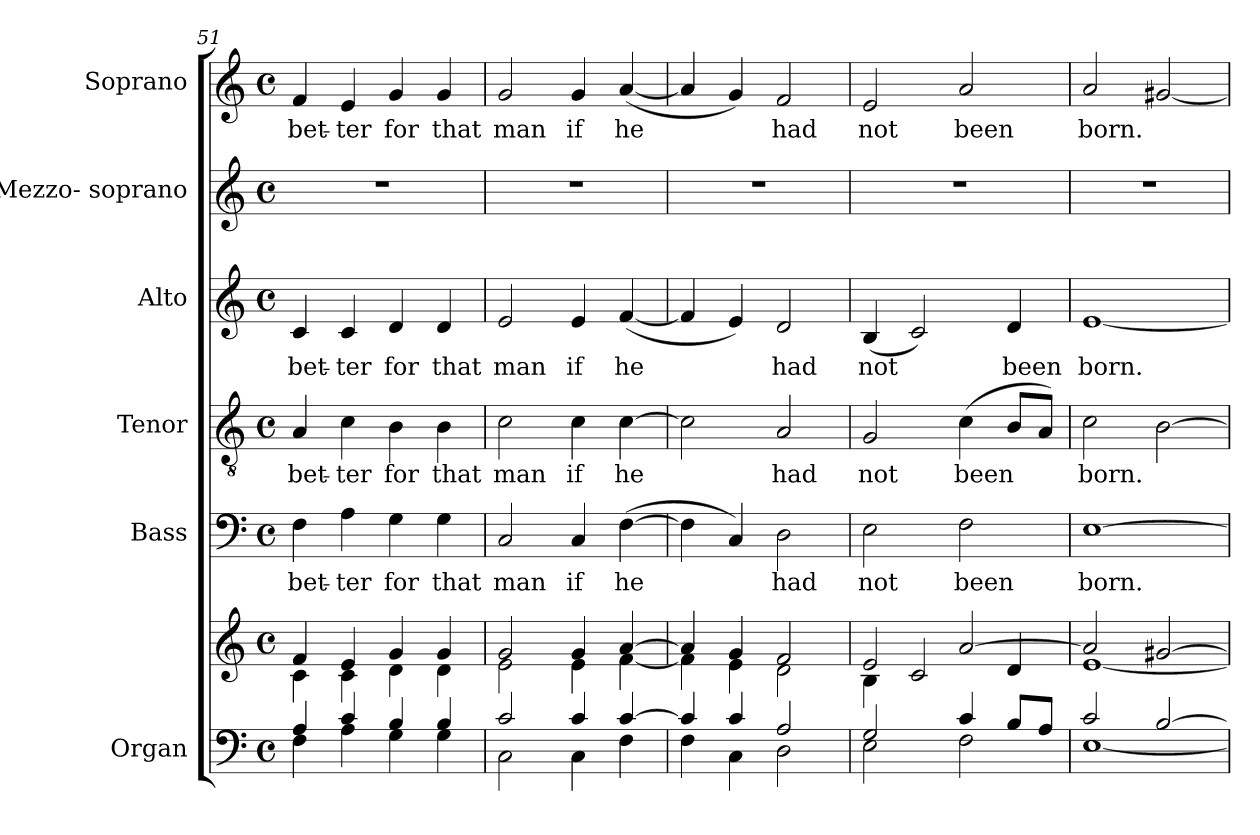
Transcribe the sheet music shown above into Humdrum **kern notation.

**kern	**kern	**kern	**text	**kern	**text	**kern	**text	**kern	**kern	**text
*part6	*part6	*part5	*part5	*part4	*part4	*part3	*part3	*part2	*part1	*part1
*staff7	*staff6	*staff5	*staff5	*staff4	*staff4	*staff3	*staff3	*staff2	*staff1	*staff1
*I"Organ	*	*I"Bass	*	*I"Tenor	*	*I"Alto	*	*I"Mezzo- soprano	*I"Soprano	*
*I'Org.	*	*I'B	*	*I'T.	*	*I'A	*	*I'M-S.	*I'S	*
*clefF4	*clefG2	*clefF4	*	*clefGv2	*	*clefG2	*	*clefG2	*clefG2	*
*	*	*	*	*ITrd7c12	*	*	*	*	*	*
*k[]	*k[]	*k[]	*	*k[]	*	*k[]	*	*k[]	*k[]	*
*C:	*C:	*C:	*	*C:	*	*C:	*	*C:	*C:	*
*M4/4	*M4/4	*M4/4	*	*M4/4	*	*M4/4	*	*M4/4	*M4/4	*
*met(c)	*met(c)	*met(c)	*	*met(c)	*	*met(c)	*	*met(c)	*met(c)	*
=51	=51	=51	=51	=51	=51	=51	=51	=51	=51	=51
*^	*^	*	*	*	*	*	*	*	*	*
!	!	!	!	!	!LO:LY:b:color=#000000	!	!	!	!	!	!	!
!	!	!	!	!	!	!	!LO:LY:b:color=#000000	!	!	!	!	!
!	!	!	!	!	!	!	!	!	!LO:LY:b:color=#000000	!	!	!
!	!	!	!	!	!	!	!	!	!	!	!	!LO:LY:b:color=#000000
4Ai/	4Fi\	4fi/	4ci\	4Fi\	bet-	4AAi/	bet-	4ci/	bet-	1r	4fi/	bet-
!	!	!	!	!	!LO:LY:b:color=#000000	!	!	!	!	!	!	!
!	!	!	!	!	!	!	!LO:LY:b:color=#000000	!	!	!	!	!
!	!	!	!	!	!	!	!	!	!LO:LY:b:color=#000000	!	!	!
!	!	!	!	!	!	!	!	!	!	!	!	!LO:LY:b:color=#000000
4ci/	4Ai\	4ei/	4ci\	4Ai\	-ter	4Ci\	-ter	4ci/	-ter	.	4ei/	-ter
!	!	!	!	!	!LO:LY:b:color=#000000	!	!	!	!	!	!	!
!	!	!	!	!	!	!	!LO:LY:b:color=#000000	!	!	!	!	!
!	!	!	!	!	!	!	!	!	!LO:LY:b:color=#000000	!	!	!
!	!	!	!	!	!	!	!	!	!	!	!	!LO:LY:b:color=#000000
4Bi/	4Gi\	4gi/	4di\	4Gi\	for	4BBi\	for	4di/	for	.	4gi/	for
!	!	!	!	!	!LO:LY:b:color=#000000	!	!	!	!	!	!	!
!	!	!	!	!	!	!	!LO:LY:b:color=#000000	!	!	!	!	!
!	!	!	!	!	!	!	!	!	!LO:LY:b:color=#000000	!	!	!
!	!	!	!	!	!	!	!	!	!	!	!	!LO:LY:b:color=#000000
4Bi/	4Gi\	4gi/	4di\	4Gi\	that	4BBi\	that	4di/	that	.	4gi/	that
=52	=52	=52	=52	=52	=52	=52	=52	=52	=52	=52	=52	=52
!	!	!	!	!	!LO:LY:b:color=#000000	!	!	!	!	!	!	!
!	!	!	!	!	!	!	!LO:LY:b:color=#000000	!	!	!	!	!
!	!	!	!	!	!	!	!	!	!LO:LY:b:color=#000000	!	!	!
!	!	!	!	!	!	!	!	!	!	!	!	!LO:LY:b:color=#000000
2ci/	2Ci\	2gi/	2ei\	2Ci/	man	2Ci\	man	2ei/	man	1r	2gi/	man
!	!	!	!	!	!LO:LY:b:color=#000000	!	!	!	!	!	!	!
!	!	!	!	!	!	!	!LO:LY:b:color=#000000	!	!	!	!	!
!	!	!	!	!	!	!	!	!	!LO:LY:b:color=#000000	!	!	!
!	!	!	!	!	!	!	!	!	!	!	!	!LO:LY:b:color=#000000
4ci/	4Ci\	4gi/	4ei\	4Ci/	if	4Ci\	if	4ei/	if	.	4gi/	if
!	!	!	!	!	!LO:LY:b:color=#000000	!	!	!	!	!	!	!
!	!	!	!	!	!	!	!LO:LY:b:color=#000000	!	!	!	!	!
!	!	!	!	!	!	!	!	!	!LO:LY:b:color=#000000	!	!	!
!	!	!	!	!	!	!	!	!	!	!	!	!LO:LY:b:color=#000000
[4ci/	4Fi\	[4ai/	[4fi\	([4Fi\	he	[4Ci\	he	([4fi/	he	.	([4ai/	he
!!LO:PB:g=z
=53	=53	=53	=53	=53	=53	=53	=53	=53	=53	=53	=53	=53
4ci/]	4Fi\	4ai/]	4fi\]	4Fi\]	.	2Ci\]	.	4fi/]	.	1r	4ai/]	.
4ci/	4Ci\	4gi/	4ei\	4Ci/)	.	.	.	4ei/)	.	.	4gi/)	.
!	!	!	!	!	!LO:LY:b:color=#000000	!	!	!	!	!	!	!
!	!	!	!	!	!	!	!LO:LY:b:color=#000000	!	!	!	!	!
!	!	!	!	!	!	!	!	!	!LO:LY:b:color=#000000	!	!	!
!	!	!	!	!	!	!	!	!	!	!	!	!LO:LY:b:color=#000000
2Ai/	2Di\	2fi/	2di\	2Di\	had	2AAi/	had	2di/	had	.	2fi/	had
=54	=54	=54	=54	=54	=54	=54	=54	=54	=54	=54	=54	=54
!	!	!	!	!	!LO:LY:b:color=#000000	!	!	!	!	!	!	!
!	!	!	!	!	!	!	!LO:LY:b:color=#000000	!	!	!	!	!
!	!	!	!	!	!	!	!	!	!LO:LY:b:color=#000000	!	!	!
!	!	!	!	!	!	!	!	!	!	!	!	!LO:LY:b:color=#000000
2Gi/	2Ei\	2ei/	4Bi\	2Ei\	not	2GGi/	not	(4Bi/	not	1r	2ei/	not
.	.	.	2ci/	.	.	.	.	2ci/)	.	.	.	.
!	!	!	!	!	!LO:LY:b:color=#000000	!	!	!	!	!	!	!
!	!	!	!	!	!	!	!LO:LY:b:color=#000000	!	!	!	!	!
!	!	!	!	!	!	!	!	!	!	!	!	!LO:LY:b:color=#000000
4ci/	2Fi\	[2ai/	.	2Fi\	been	(4Ci\	been	.	.	.	2ai/	been
!	!	!	!	!	!	!	!	!	!LO:LY:b:color=#000000	!	!	!
8Bi/L	.	.	4di/	.	.	8BBi/L	.	4di/	been	.	.	.
8Ai/J	.	.	.	.	.	8AAi/J)	.	.	.	.	.	.
=55	=55	=55	=55	=55	=55	=55	=55	=55	=55	=55	=55	=55
!	!	!	!	!	!LO:LY:b:color=#000000	!	!	!	!	!	!	!
!	!	!	!	!	!	!	!LO:LY:b:color=#000000	!	!	!	!	!
!	!	!	!	!	!	!	!	!	!LO:LY:b:color=#000000	!	!	!
!	!	!	!	!	!	!	!	!	!	!	!	!LO:LY:b:color=#000000
2ci/	[1Ei	2ai/]	[1ei	[1Ei	born.	2Ci\	born.	[1ei	born.	1r	2ai/	born.
[2Bi/	.	[2g#Xi/	.	.	.	[2BBi\	.	.	.	.	[2g#Xi/	.
*v	*v	*	*	*	*	*	*	*	*	*	*	*
*	*v	*v	*	*	*	*	*	*	*	*	*
=	=	=	=	=	=	=	=	=	=	=
*-	*-	*-	*-	*-	*-	*-	*-	*-	*-	*-
